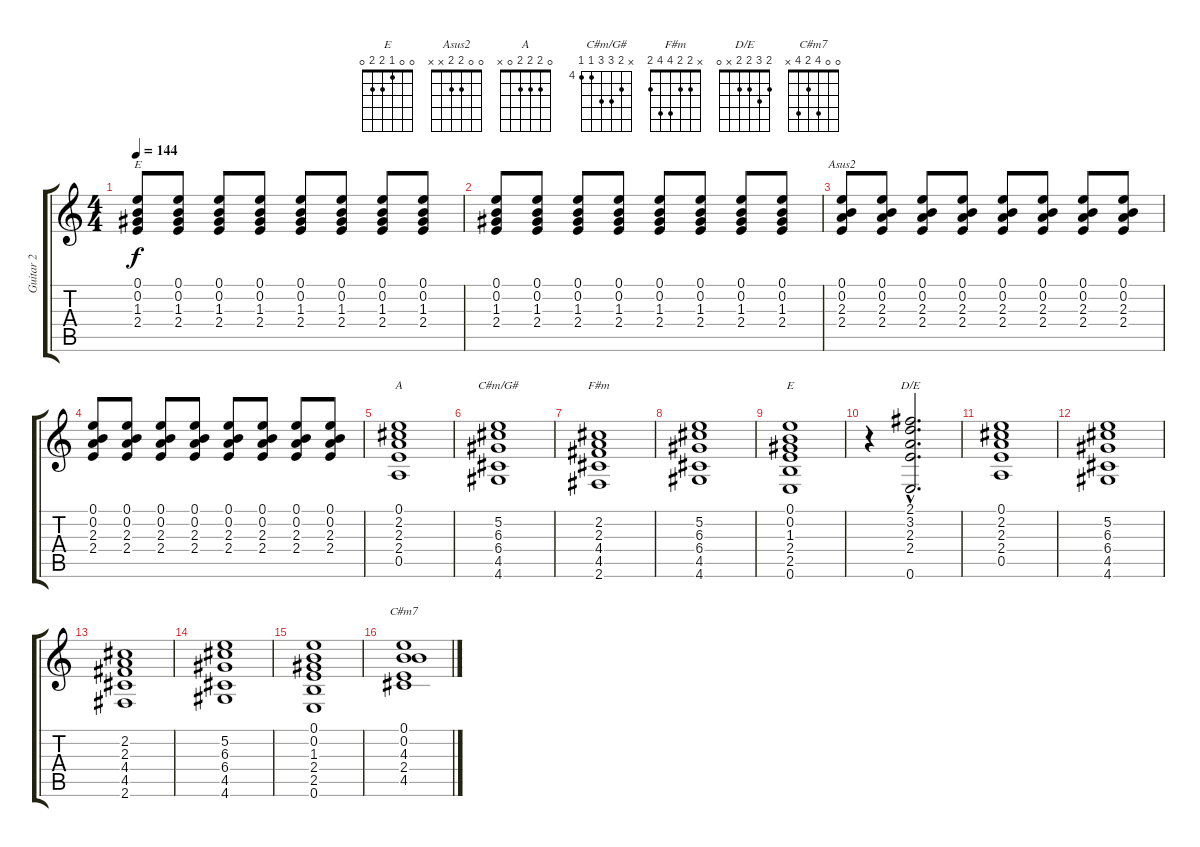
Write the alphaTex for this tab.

\track ("Guitar 2" "Guitar 2") {instrument acousticguitarsteel}
\staff {score tabs}
\tuning (E4 B3 G3 D3 A2 E2) {hide}
\chord ("E" 0 0 1 2 x x)
\chord ("Asus2" 0 0 2 2 x x)
\chord ("A" 0 2 2 2 0 x)
\chord ("C#m/G#" x 5 6 6 4 4) {firstfret 4}
\chord ("F#m" x 2 2 4 4 2)
\chord ("E" 0 0 1 2 2 0)
\chord ("D/E" 2 3 2 2 x 0)
\chord ("C#m7" 0 0 4 2 4 x)
\ts (4 4)
\tempo 144
\clef g2
\ks c
(0.1 0.2 1.3 2.4).8{ch "E" dy f} (0.1 0.2 1.3 2.4).8 (0.1 0.2 1.3 2.4).8 (0.1 0.2 1.3 2.4).8 (0.1 0.2 1.3 2.4).8 (0.1 0.2 1.3 2.4).8 (0.1 0.2 1.3 2.4).8 (0.1 0.2 1.3 2.4).8 |
(0.1 0.2 1.3 2.4).8 (0.1 0.2 1.3 2.4).8 (0.1 0.2 1.3 2.4).8 (0.1 0.2 1.3 2.4).8 (0.1 0.2 1.3 2.4).8 (0.1 0.2 1.3 2.4).8 (0.1 0.2 1.3 2.4).8 (0.1 0.2 1.3 2.4).8 |
(0.1 0.2 2.3 2.4).8{ch "Asus2"} (0.1 0.2 2.3 2.4).8 (0.1 0.2 2.3 2.4).8 (0.1 0.2 2.3 2.4).8 (0.1 0.2 2.3 2.4).8 (0.1 0.2 2.3 2.4).8 (0.1 0.2 2.3 2.4).8 (0.1 0.2 2.3 2.4).8 |
(0.1 0.2 2.3 2.4).8 (0.1 0.2 2.3 2.4).8 (0.1 0.2 2.3 2.4).8 (0.1 0.2 2.3 2.4).8 (0.1 0.2 2.3 2.4).8 (0.1 0.2 2.3 2.4).8 (0.1 0.2 2.3 2.4).8 (0.1 0.2 2.3 2.4).8 |
(0.1 2.2 2.3 2.4 0.5).1{ch "A"} |
(5.2 6.3 6.4 4.5 4.6).1{ch "C#m/G#"} |
(2.2 2.3 4.4 4.5 2.6).1{ch "F#m"} |
(5.2 6.3 6.4 4.5 4.6).1 |
(0.1 0.2 1.3 2.4 2.5 0.6).1{ch "E"} |
r.4 (2.1{hac} 3.2{hac} 2.3{hac} 2.4{hac} 0.6{hac}).2{d ch "D/E"} |
(0.1 2.2 2.3 2.4 0.5).1 |
(5.2 6.3 6.4 4.5 4.6).1 |
(2.2 2.3 4.4 4.5 2.6).1 |
(5.2 6.3 6.4 4.5 4.6).1 |
(0.1 0.2 1.3 2.4 2.5 0.6).1 |
(0.1 0.2 4.3 2.4 4.5).1{ch "C#m7"}
